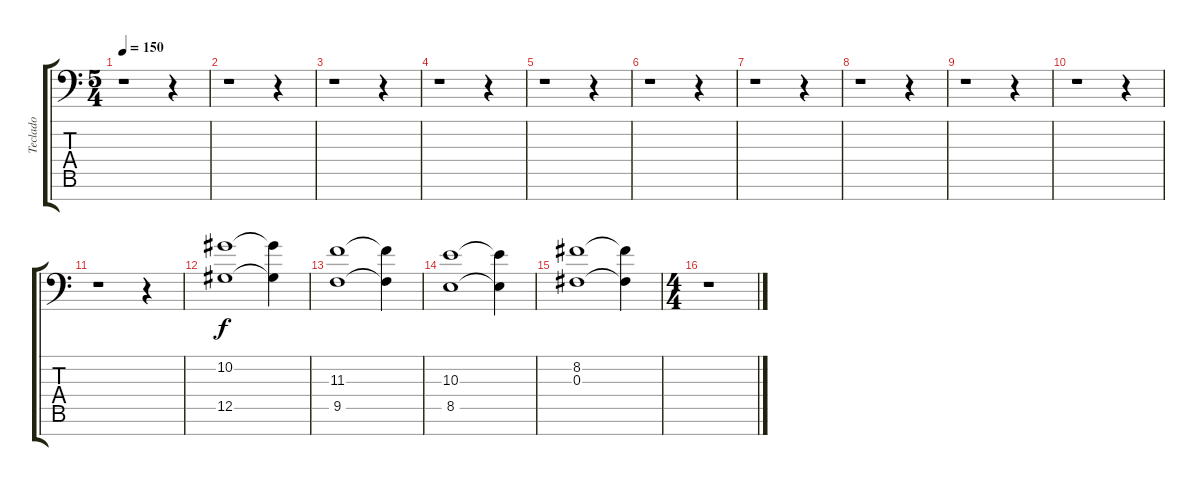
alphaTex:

\track ("Teclado" "Teclado") {instrument stringensemble1}
\staff {score tabs}
\tuning (Bb4 Bb3 Gb3 Db3 Ab2 Eb2 Bb1) {hide}
\ts (5 4)
\tempo 150
\clef f4
\ks c
r.1{dy f} r.4 |
r.1 r.4 |
r.1 r.4 |
r.1 r.4 |
r.1 r.4 |
r.1 r.4 |
r.1 r.4 |
r.1 r.4 |
r.1 r.4 |
r.1 r.4 |
r.1 r.4 |
(10.2 12.5).1 (10.2{t} 12.5{t}).4 |
(11.3 9.5).1 (11.3{t} 9.5{t}).4 |
(10.3 8.5).1 (10.3{t} 8.5{t}).4 |
(8.2 0.3).1 (8.2{t} 0.3{t}).4 |
\ts (4 4)
r.1
